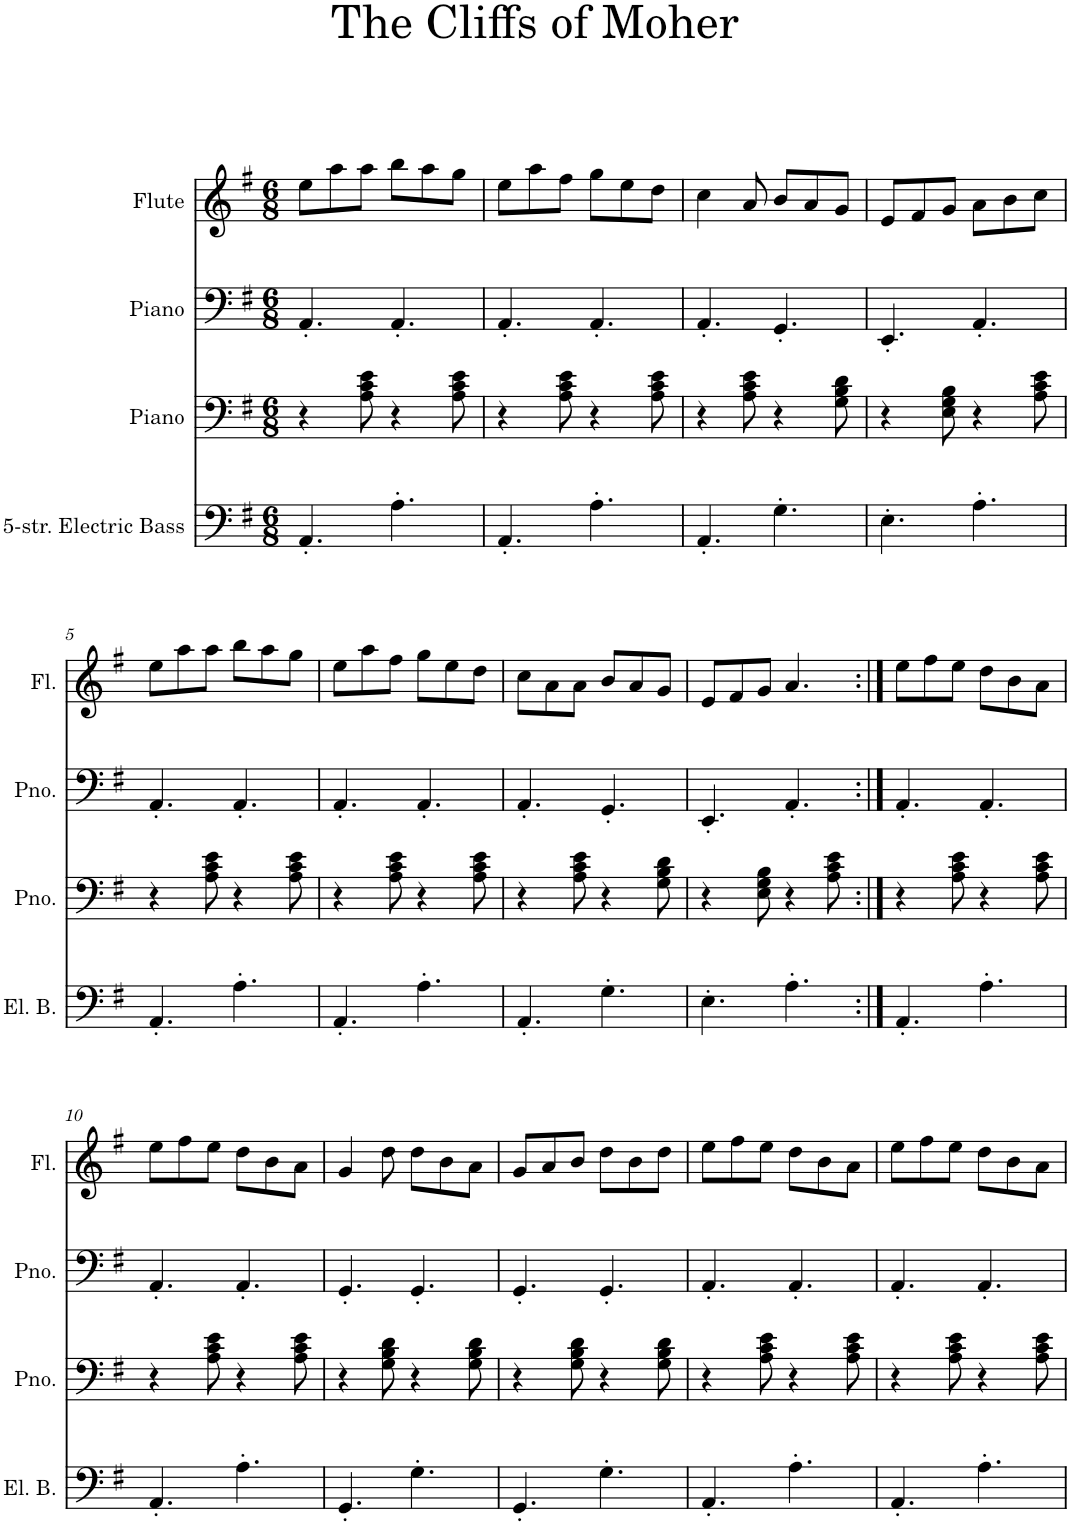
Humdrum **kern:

**kern	**kern	**kern	**kern
*part4	*part3	*part2	*part1
*staff4	*staff3	*staff2	*staff1
*I"5-str. Electric Bass	*I"Piano	*I"Piano	*I"Flute
*I'El. B.	*I'Pno.	*I'Pno.	*I'Fl.
*clefF4	*clefF4	*clefF4	*clefG2
*Trd7c12	*	*	*
*k[f#]	*k[f#]	*k[f#]	*k[f#]
*M6/8	*M6/8	*M6/8	*M6/8
=1	=1	=1	=1
4.AA'/	4r	4.AA'/	8ee\L
.	.	.	8aa\
.	8A\ 8c\ 8e\	.	8aa\J
4.A'\	4r	4.AA'/	8bb\L
.	.	.	8aa\
.	8A\ 8c\ 8e\	.	8gg\J
=2	=2	=2	=2
4.AA'/	4r	4.AA'/	8ee\L
.	.	.	8aa\
.	8A\ 8c\ 8e\	.	8ff#\J
4.A'\	4r	4.AA'/	8gg\L
.	.	.	8ee\
.	8A\ 8c\ 8e\	.	8dd\J
=3	=3	=3	=3
4.AA'/	4r	4.AA'/	4cc\
.	8A\ 8c\ 8e\	.	8a/
4.G'\	4r	4.GG'/	8b/L
.	.	.	8a/
.	8G\ 8B\ 8d\	.	8g/J
=4	=4	=4	=4
4.E'\	4r	4.EE'/	8e/L
.	.	.	8f#/
.	8E\ 8G\ 8B\	.	8g/J
4.A'\	4r	4.AA'/	8a\L
.	.	.	8b\
.	8A\ 8c\ 8e\	.	8cc\J
!!LO:LB:g=z
=5	=5	=5	=5
4.AA'/	4r	4.AA'/	8ee\L
.	.	.	8aa\
.	8A\ 8c\ 8e\	.	8aa\J
4.A'\	4r	4.AA'/	8bb\L
.	.	.	8aa\
.	8A\ 8c\ 8e\	.	8gg\J
=6	=6	=6	=6
4.AA'/	4r	4.AA'/	8ee\L
.	.	.	8aa\
.	8A\ 8c\ 8e\	.	8ff#\J
4.A'\	4r	4.AA'/	8gg\L
.	.	.	8ee\
.	8A\ 8c\ 8e\	.	8dd\J
=7	=7	=7	=7
4.AA'/	4r	4.AA'/	8cc\L
.	.	.	8a\
.	8A\ 8c\ 8e\	.	8a\J
4.G'\	4r	4.GG'/	8b/L
.	.	.	8a/
.	8G\ 8B\ 8d\	.	8g/J
=8	=8	=8	=8
4.E'\	4r	4.EE'/	8e/L
.	.	.	8f#/
.	8E\ 8G\ 8B\	.	8g/J
4.A'\	4r	4.AA'/	4.a/
.	8A\ 8c\ 8e\	.	.
=9:|!	=9:|!	=9:|!	=9:|!
4.AA'/	4r	4.AA'/	8ee\L
.	.	.	8ff#\
.	8A\ 8c\ 8e\	.	8ee\J
4.A'\	4r	4.AA'/	8dd\L
.	.	.	8b\
.	8A\ 8c\ 8e\	.	8a\J
!!LO:LB:g=z
=10	=10	=10	=10
4.AA'/	4r	4.AA'/	8ee\L
.	.	.	8ff#\
.	8A\ 8c\ 8e\	.	8ee\J
4.A'\	4r	4.AA'/	8dd\L
.	.	.	8b\
.	8A\ 8c\ 8e\	.	8a\J
=11	=11	=11	=11
4.GG'/	4r	4.GG'/	4g/
.	8G\ 8B\ 8d\	.	8dd\
4.G'\	4r	4.GG'/	8dd\L
.	.	.	8b\
.	8G\ 8B\ 8d\	.	8a\J
=12	=12	=12	=12
4.GG'/	4r	4.GG'/	8g/L
.	.	.	8a/
.	8G\ 8B\ 8d\	.	8b/J
4.G'\	4r	4.GG'/	8dd\L
.	.	.	8b\
.	8G\ 8B\ 8d\	.	8dd\J
=13	=13	=13	=13
4.AA'/	4r	4.AA'/	8ee\L
.	.	.	8ff#\
.	8A\ 8c\ 8e\	.	8ee\J
4.A'\	4r	4.AA'/	8dd\L
.	.	.	8b\
.	8A\ 8c\ 8e\	.	8a\J
=14	=14	=14	=14
4.AA'/	4r	4.AA'/	8ee\L
.	.	.	8ff#\
.	8A\ 8c\ 8e\	.	8ee\J
4.A'\	4r	4.AA'/	8dd\L
.	.	.	8b\
.	8A\ 8c\ 8e\	.	8a\J
=	=	=	=
*-	*-	*-	*-
